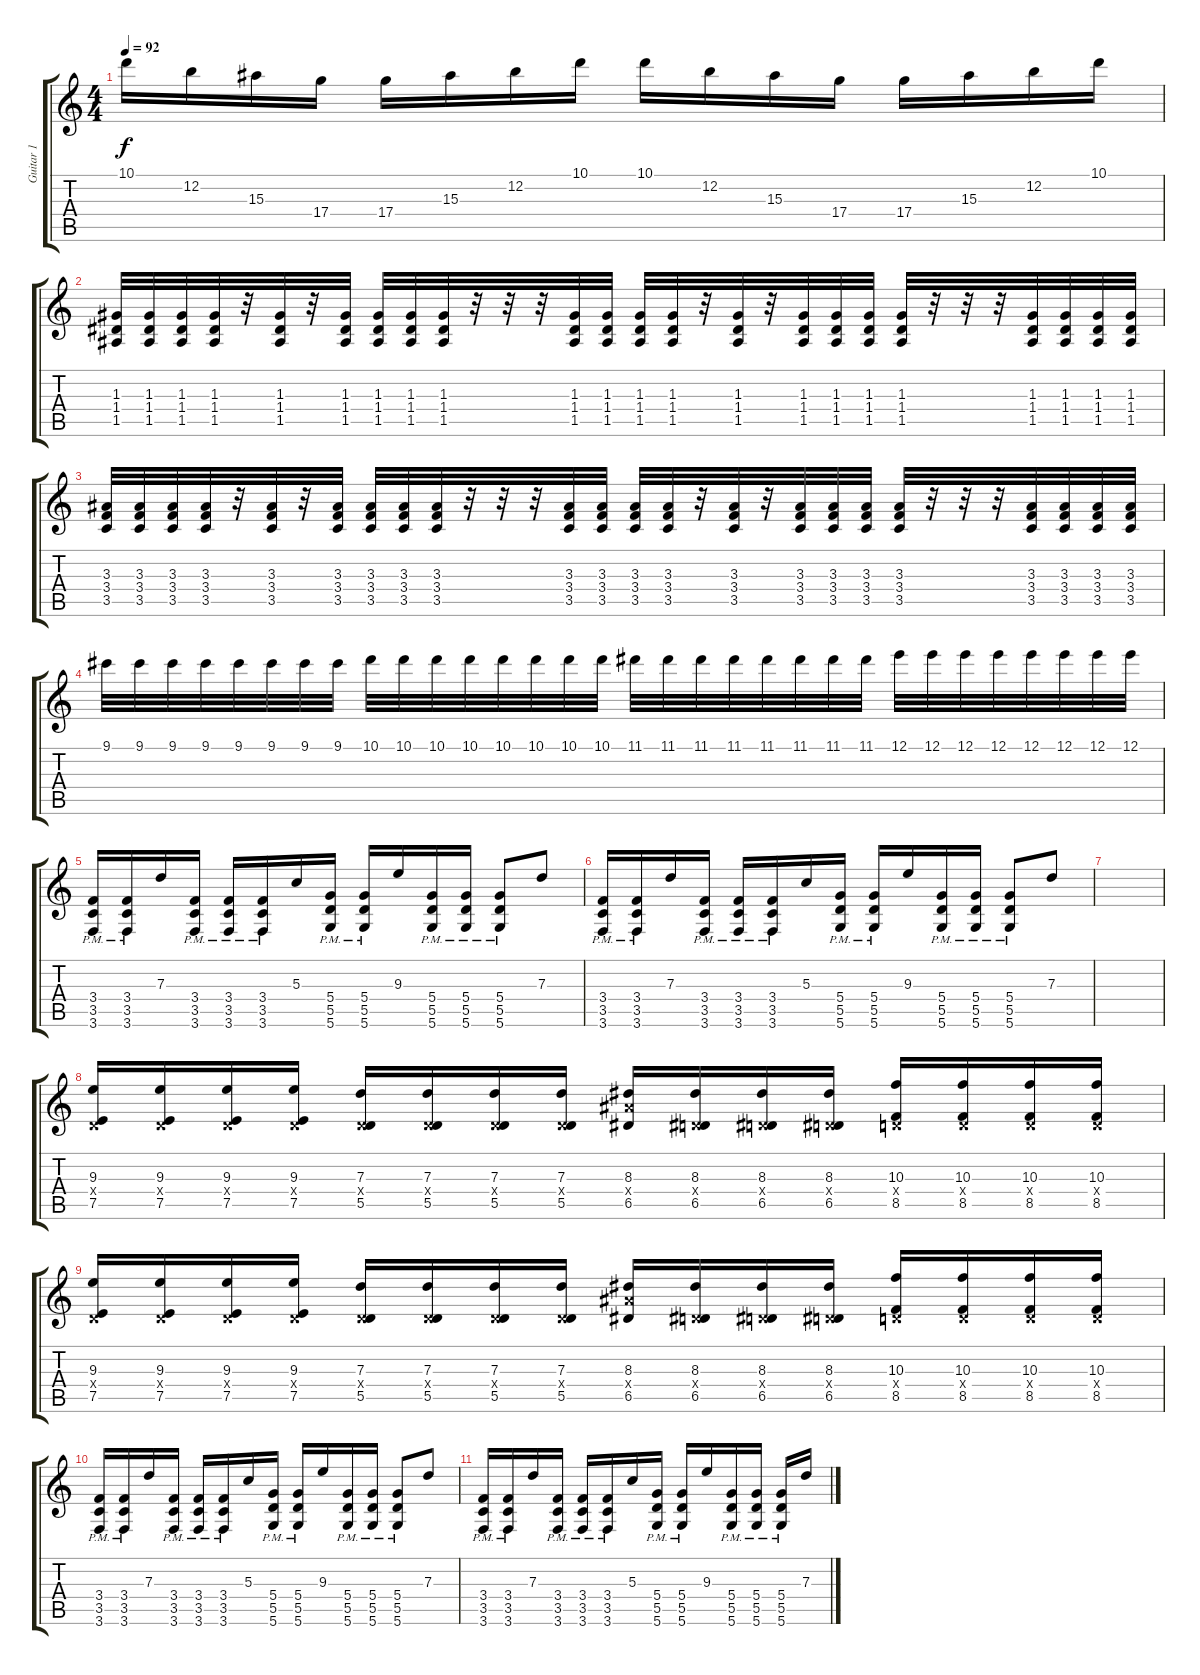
\track ("Guitar 1" "Guitar 1") {instrument distortionguitar}
\staff {score tabs}
\tuning (E4 B3 G3 D3 A2 D2) {hide}
\ts (4 4)
\tempo 92
\clef g2
\ks c
10.1.16{dy f} 12.2.16 15.3.16 17.4.16 17.4.16 15.3.16 12.2.16 10.1.16 10.1.16 12.2.16 15.3.16 17.4.16 17.4.16 15.3.16 12.2.16 10.1.16 |
(1.3 1.4 1.5).32 (1.3 1.4 1.5).32 (1.3 1.4 1.5).32 (1.3 1.4 1.5).32 r.32 (1.3 1.4 1.5).32 r.32 (1.3 1.4 1.5).32 (1.3 1.4 1.5).32 (1.3 1.4 1.5).32 (1.3 1.4 1.5).32 r.32 r.32 r.32 (1.3 1.4 1.5).32 (1.3 1.4 1.5).32 (1.3 1.4 1.5).32 (1.3 1.4 1.5).32 r.32 (1.3 1.4 1.5).32 r.32 (1.3 1.4 1.5).32 (1.3 1.4 1.5).32 (1.3 1.4 1.5).32 (1.3 1.4 1.5).32 r.32 r.32 r.32 (1.3 1.4 1.5).32 (1.3 1.4 1.5).32 (1.3 1.4 1.5).32 (1.3 1.4 1.5).32 |
(3.3 3.4 3.5).32 (3.3 3.4 3.5).32 (3.3 3.4 3.5).32 (3.3 3.4 3.5).32 r.32 (3.3 3.4 3.5).32 r.32 (3.3 3.4 3.5).32 (3.3 3.4 3.5).32 (3.3 3.4 3.5).32 (3.3 3.4 3.5).32 r.32 r.32 r.32 (3.3 3.4 3.5).32 (3.3 3.4 3.5).32 (3.3 3.4 3.5).32 (3.3 3.4 3.5).32 r.32 (3.3 3.4 3.5).32 r.32 (3.3 3.4 3.5).32 (3.3 3.4 3.5).32 (3.3 3.4 3.5).32 (3.3 3.4 3.5).32 r.32 r.32 r.32 (3.3 3.4 3.5).32 (3.3 3.4 3.5).32 (3.3 3.4 3.5).32 (3.3 3.4 3.5).32 |
9.1.32 9.1.32 9.1.32 9.1.32 9.1.32 9.1.32 9.1.32 9.1.32 10.1.32 10.1.32 10.1.32 10.1.32 10.1.32 10.1.32 10.1.32 10.1.32 11.1.32 11.1.32 11.1.32 11.1.32 11.1.32 11.1.32 11.1.32 11.1.32 12.1.32 12.1.32 12.1.32 12.1.32 12.1.32 12.1.32 12.1.32 12.1.32 |
(3.4{pm} 3.5{pm} 3.6{pm}).16 (3.4 3.5 3.6{pm}).16 7.3.16 (3.4 3.5 3.6{pm}).16 (3.4 3.5 3.6{pm}).16 (3.4 3.5 3.6{pm}).16 5.3.16 (5.4{pm} 5.5 5.6).16 (5.4{pm} 5.5 5.6).16 9.3.16 (5.4{pm} 5.5 5.6).16 (5.4{pm} 5.5 5.6).16 (5.4{pm} 5.5 5.6).8 7.3.8 |
(3.4{pm} 3.5{pm} 3.6{pm}).16 (3.4 3.5 3.6{pm}).16 7.3.16 (3.4 3.5 3.6{pm}).16 (3.4 3.5 3.6{pm}).16 (3.4 3.5 3.6{pm}).16 5.3.16 (5.4{pm} 5.5 5.6).16 (5.4{pm} 5.5 5.6).16 9.3.16 (5.4{pm} 5.5 5.6).16 (5.4{pm} 5.5 5.6).16 (5.4{pm} 5.5 5.6).8 7.3.8 |
|
(9.3 0.4{x} 7.5).16 (9.3 0.4{x} 7.5).16 (9.3 0.4{x} 7.5).16 (9.3 0.4{x} 7.5).16 (7.3 0.4{x} 5.5).16 (7.3 0.4{x} 5.5).16 (7.3 0.4{x} 5.5).16 (7.3 0.4{x} 5.5).16 (8.3 8.4{x} 6.5).16 (8.3 0.4{x} 6.5).16 (8.3 0.4{x} 6.5).16 (8.3 0.4{x} 6.5).16 (10.3 0.4{x} 8.5).16 (10.3 0.4{x} 8.5).16 (10.3 0.4{x} 8.5).16 (10.3 0.4{x} 8.5).16 |
(9.3 0.4{x} 7.5).16 (9.3 0.4{x} 7.5).16 (9.3 0.4{x} 7.5).16 (9.3 0.4{x} 7.5).16 (7.3 0.4{x} 5.5).16 (7.3 0.4{x} 5.5).16 (7.3 0.4{x} 5.5).16 (7.3 0.4{x} 5.5).16 (8.3 8.4{x} 6.5).16 (8.3 0.4{x} 6.5).16 (8.3 0.4{x} 6.5).16 (8.3 0.4{x} 6.5).16 (10.3 0.4{x} 8.5).16 (10.3 0.4{x} 8.5).16 (10.3 0.4{x} 8.5).16 (10.3 0.4{x} 8.5).16 |
(3.4{pm} 3.5{pm} 3.6{pm}).16 (3.4 3.5 3.6{pm}).16 7.3.16 (3.4 3.5 3.6{pm}).16 (3.4 3.5 3.6{pm}).16 (3.4 3.5 3.6{pm}).16 5.3.16 (5.4{pm} 5.5 5.6).16 (5.4{pm} 5.5 5.6).16 9.3.16 (5.4{pm} 5.5 5.6).16 (5.4{pm} 5.5 5.6).16 (5.4{pm} 5.5 5.6).8 7.3.8 |
(3.4{pm} 3.5{pm} 3.6{pm}).16 (3.4 3.5 3.6{pm}).16 7.3.16 (3.4 3.5 3.6{pm}).16 (3.4 3.5 3.6{pm}).16 (3.4 3.5 3.6{pm}).16 5.3.16 (5.4{pm} 5.5 5.6).16 (5.4{pm} 5.5 5.6).16 9.3.16 (5.4{pm} 5.5 5.6).16 (5.4{pm} 5.5 5.6).16 (5.4{pm} 5.5 5.6).16 7.3.16
